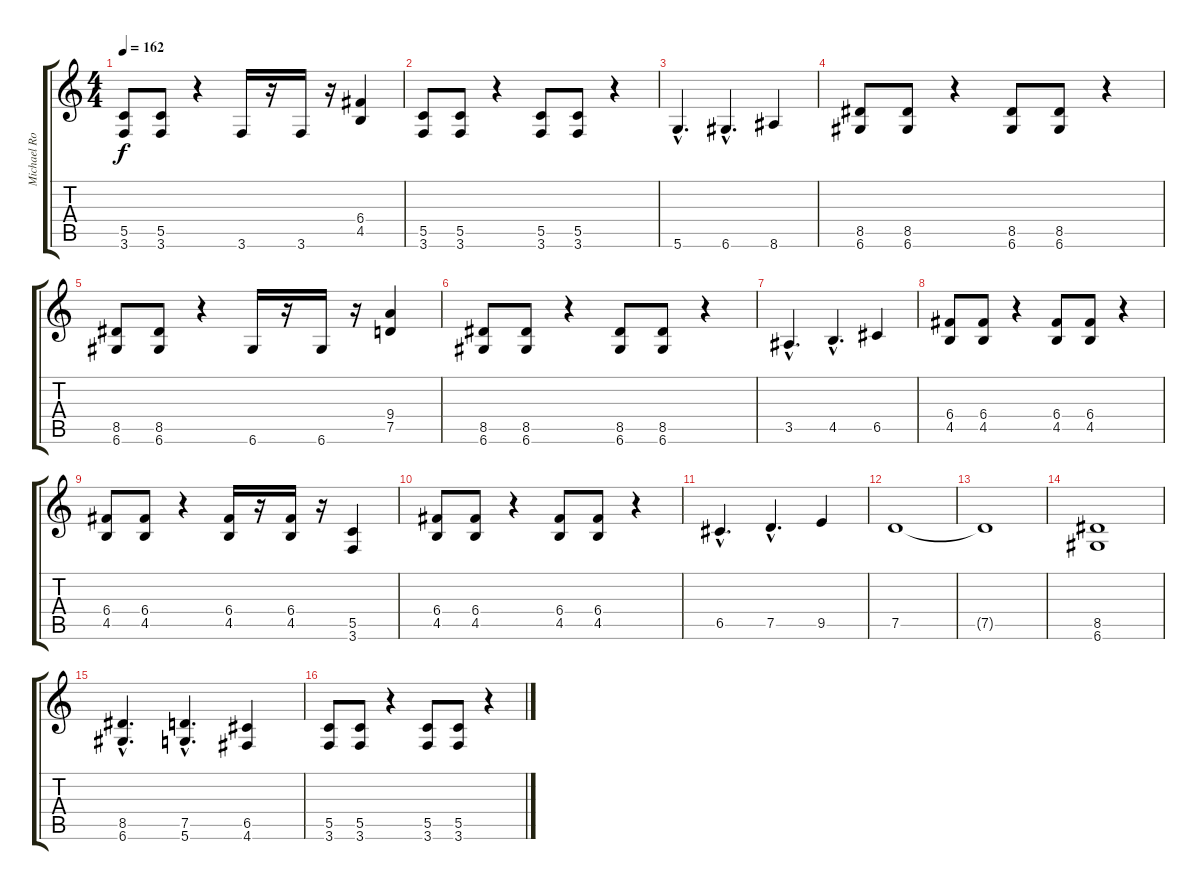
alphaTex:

\track ("Michael Romeo Lead" "Michael Ro") {instrument distortionguitar}
\staff {score tabs}
\tuning (D4 A3 F3 C3 G2 D2) {hide}
\ts (4 4)
\tempo 162
\clef g2
\ks c
(5.5 3.6).8{dy f} (5.5 3.6).8 r.4 3.6.16 r.16 3.6.16 r.16 (6.4 4.5).4 |
(5.5 3.6).8 (5.5 3.6).8 r.4 (5.5 3.6).8 (5.5 3.6).8 r.4 |
5.6{hac}.4{d} 6.6{hac}.4{d} 8.6.4 |
(8.5 6.6).8 (8.5 6.6).8 r.4 (8.5 6.6).8 (8.5 6.6).8 r.4 |
(8.5 6.6).8 (8.5 6.6).8 r.4 6.6.16 r.16 6.6.16 r.16 (9.4 7.5).4 |
(8.5 6.6).8 (8.5 6.6).8 r.4 (8.5 6.6).8 (8.5 6.6).8 r.4 |
3.5{hac}.4{d} 4.5{hac}.4{d} 6.5.4 |
(6.4 4.5).8 (6.4 4.5).8 r.4 (6.4 4.5).8 (6.4 4.5).8 r.4 |
(6.4 4.5).8 (6.4 4.5).8 r.4 (6.4 4.5).16 r.16 (6.4 4.5).16 r.16 (5.5 3.6).4 |
(6.4 4.5).8 (6.4 4.5).8 r.4 (6.4 4.5).8 (6.4 4.5).8 r.4 |
6.5{hac}.4{d} 7.5{hac}.4{d} 9.5.4 |
7.5.1 |
7.5{t}.1 |
(8.5 6.6).1 |
(8.5{hac} 6.6{hac}).4{d} (7.5{hac} 5.6{hac}).4{d} (6.5 4.6).4 |
(5.5 3.6).8 (5.5 3.6).8 r.4 (5.5 3.6).8 (5.5 3.6).8 r.4
